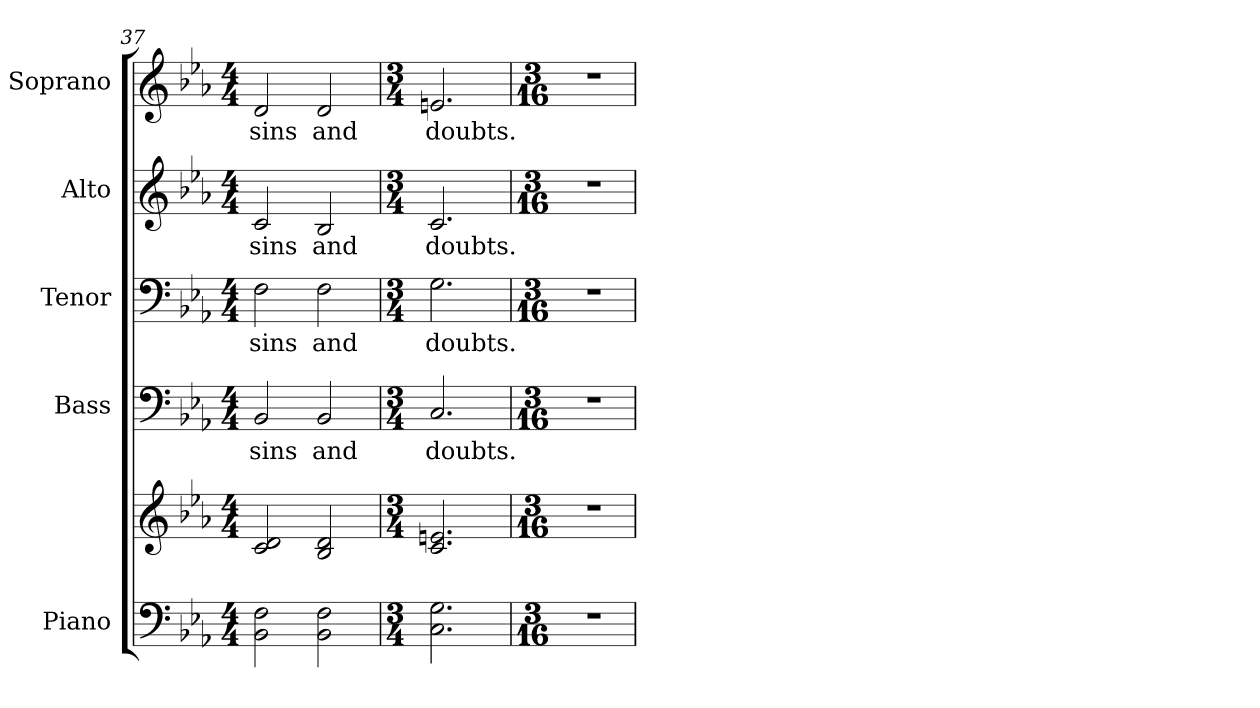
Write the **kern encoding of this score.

**kern	**kern	**kern	**text	**kern	**text	**kern	**text	**kern	**text
*part5	*part5	*part4	*part4	*part3	*part3	*part2	*part2	*part1	*part1
*staff6	*staff5	*staff4	*staff4	*staff3	*staff3	*staff2	*staff2	*staff1	*staff1
*I"Piano	*	*I"Bass	*	*I"Tenor	*	*I"Alto	*	*I"Soprano	*
*I'Pno.	*	*I'B.	*	*I'T.	*	*I'A.	*	*I'S.	*
*clefF4	*clefG2	*clefF4	*	*clefF4	*	*clefG2	*	*clefG2	*
*k[b-e-a-]	*k[b-e-a-]	*k[b-e-a-]	*	*k[b-e-a-]	*	*k[b-e-a-]	*	*k[b-e-a-]	*
*E-:	*E-:	*E-:	*	*E-:	*	*E-:	*	*E-:	*
*M4/4	*M4/4	*M4/4	*	*M4/4	*	*M4/4	*	*M4/4	*
=37	=37	=37	=37	=37	=37	=37	=37	=37	=37
!	!	!	!LO:LY:b:color=#000000	!	!	!	!	!	!
!	!	!	!	!	!LO:LY:b:color=#000000	!	!	!	!
!	!	!	!	!	!	!	!LO:LY:b:color=#000000	!	!
!	!	!	!	!	!	!	!	!	!LO:LY:b:color=#000000
2BB-i\ 2Fi	2ci/ 2di	2BB-i/	sins	2Fi\	sins	2ci/	sins	2di/	sins
!	!	!	!LO:LY:b:color=#000000	!	!	!	!	!	!
!	!	!	!	!	!LO:LY:b:color=#000000	!	!	!	!
!	!	!	!	!	!	!	!LO:LY:b:color=#000000	!	!
!	!	!	!	!	!	!	!	!	!LO:LY:b:color=#000000
2BB-i\ 2Fi	2B-i/ 2di	2BB-i/	and	2Fi\	and	2B-i/	and	2di/	and
!!LO:PB:g=z
=38	=38	=38	=38	=38	=38	=38	=38	=38	=38
*M3/4	*M3/4	*M3/4	*	*M3/4	*	*M3/4	*	*M3/4	*
!	!	!	!LO:LY:b:color=#000000	!	!	!	!	!	!
!	!	!	!	!	!LO:LY:b:color=#000000	!	!	!	!
!	!	!	!	!	!	!	!LO:LY:b:color=#000000	!	!
!	!	!	!	!	!	!	!	!	!LO:LY:b:color=#000000
2.Ci\ 2.Gi	2.ci/ 2.eni	2.Ci/	doubts.	2.Gi\	doubts.	2.ci/	doubts.	2.eni/	doubts.
=39	=39	=39	=39	=39	=39	=39	=39	=39	=39
*M3/16	*M3/16	*M3/16	*	*M3/16	*	*M3/16	*	*M3/16	*
!LO:N:vis=1	!LO:N:vis=1	!LO:N:vis=1	!	!LO:N:vis=1	!	!LO:N:vis=1	!	!LO:N:vis=1	!
8.r	8.r	8.r	.	8.r	.	8.r	.	8.r	.
=	=	=	=	=	=	=	=	=	=
*-	*-	*-	*-	*-	*-	*-	*-	*-	*-
